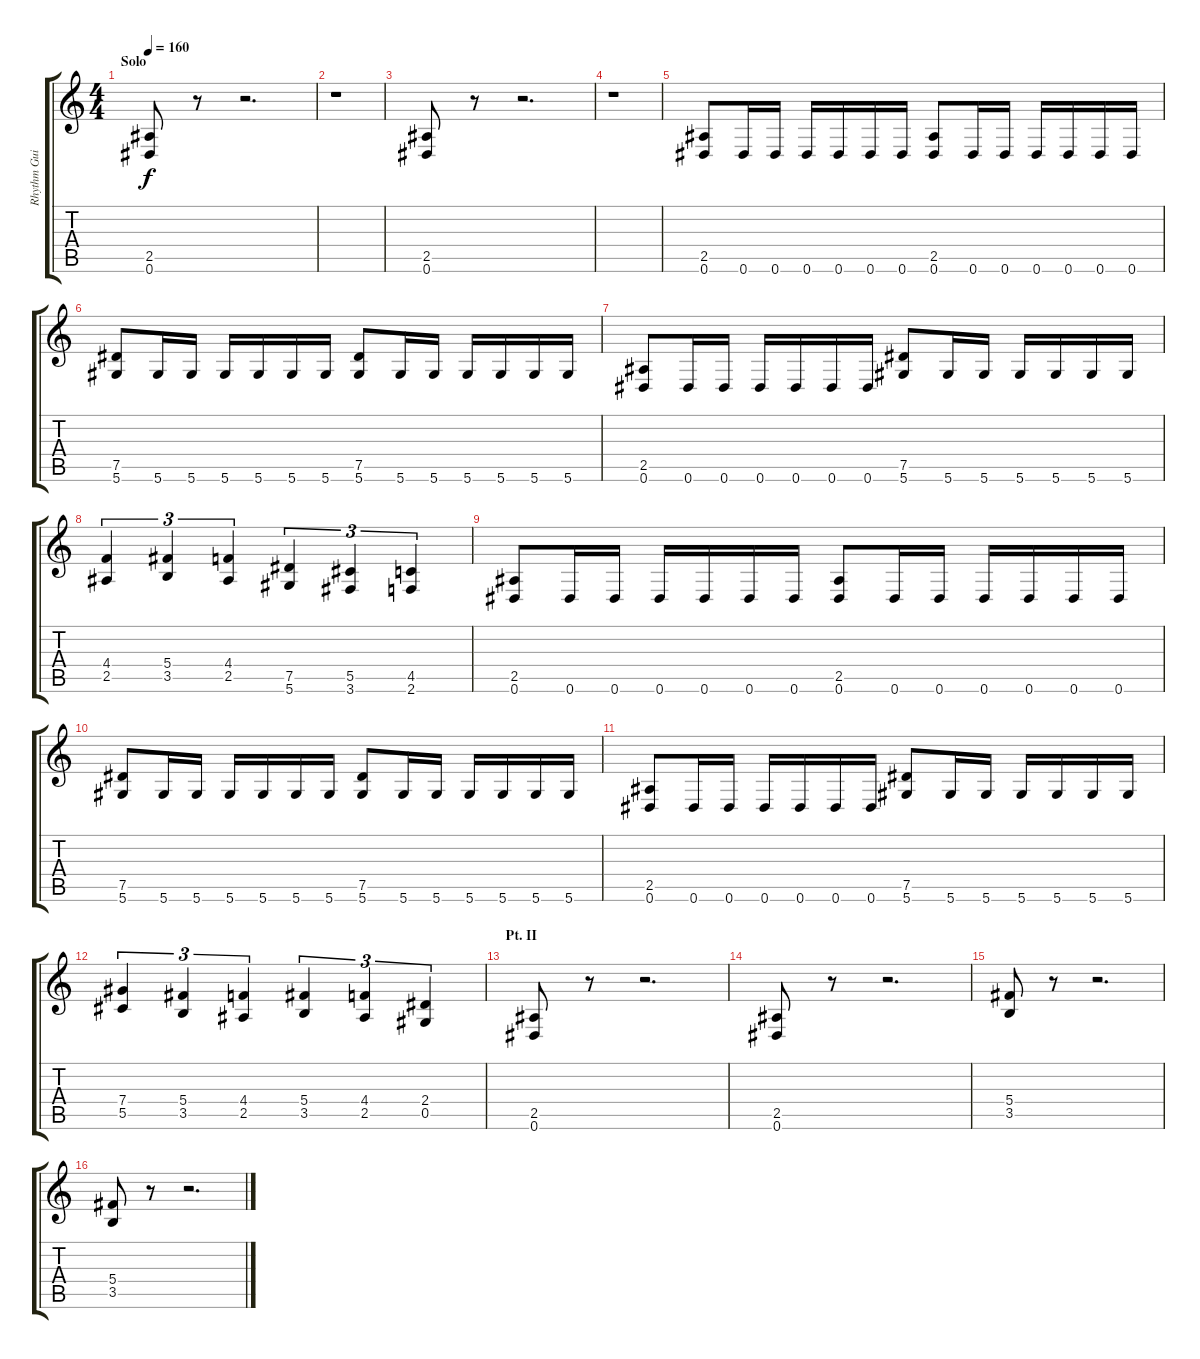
\track ("Rhythm Guitar" "Rhythm Gui") {instrument distortionguitar}
\staff {score tabs}
\tuning (Eb4 Bb3 Gb3 Db3 Ab2 Eb2) {hide}
\ts (4 4)
\section ("" "Solo")
\tempo 160
\clef g2
\ks c
(2.5 0.6).8{dy f} r.8 r.2{d} |
r.1 |
(2.5 0.6).8 r.8 r.2{d} |
r.1 |
(2.5 0.6).8 0.6.16 0.6.16 0.6.16 0.6.16 0.6.16 0.6.16 (2.5 0.6).8 0.6.16 0.6.16 0.6.16 0.6.16 0.6.16 0.6.16 |
(7.5 5.6).8 5.6.16 5.6.16 5.6.16 5.6.16 5.6.16 5.6.16 (7.5 5.6).8 5.6.16 5.6.16 5.6.16 5.6.16 5.6.16 5.6.16 |
(2.5 0.6).8 0.6.16 0.6.16 0.6.16 0.6.16 0.6.16 0.6.16 (7.5 5.6).8 5.6.16 5.6.16 5.6.16 5.6.16 5.6.16 5.6.16 |
(4.4 2.5).4{tu (3 2)} (5.4 3.5).4{tu (3 2)} (4.4 2.5).4{tu (3 2)} (7.5 5.6).4{tu (3 2)} (5.5 3.6).4{tu (3 2)} (4.5 2.6).4{tu (3 2)} |
(2.5 0.6).8 0.6.16 0.6.16 0.6.16 0.6.16 0.6.16 0.6.16 (2.5 0.6).8 0.6.16 0.6.16 0.6.16 0.6.16 0.6.16 0.6.16 |
(7.5 5.6).8 5.6.16 5.6.16 5.6.16 5.6.16 5.6.16 5.6.16 (7.5 5.6).8 5.6.16 5.6.16 5.6.16 5.6.16 5.6.16 5.6.16 |
(2.5 0.6).8 0.6.16 0.6.16 0.6.16 0.6.16 0.6.16 0.6.16 (7.5 5.6).8 5.6.16 5.6.16 5.6.16 5.6.16 5.6.16 5.6.16 |
(7.4 5.5).4{tu (3 2)} (5.4 3.5).4{tu (3 2)} (4.4 2.5).4{tu (3 2)} (5.4 3.5).4{tu (3 2)} (4.4 2.5).4{tu (3 2)} (2.4 0.5).4{tu (3 2)} |
\section ("" "Pt. II")
(2.5 0.6).8 r.8 r.2{d} |
(2.5 0.6).8 r.8 r.2{d} |
(5.4 3.5).8 r.8 r.2{d} |
(5.4 3.5).8 r.8 r.2{d}
